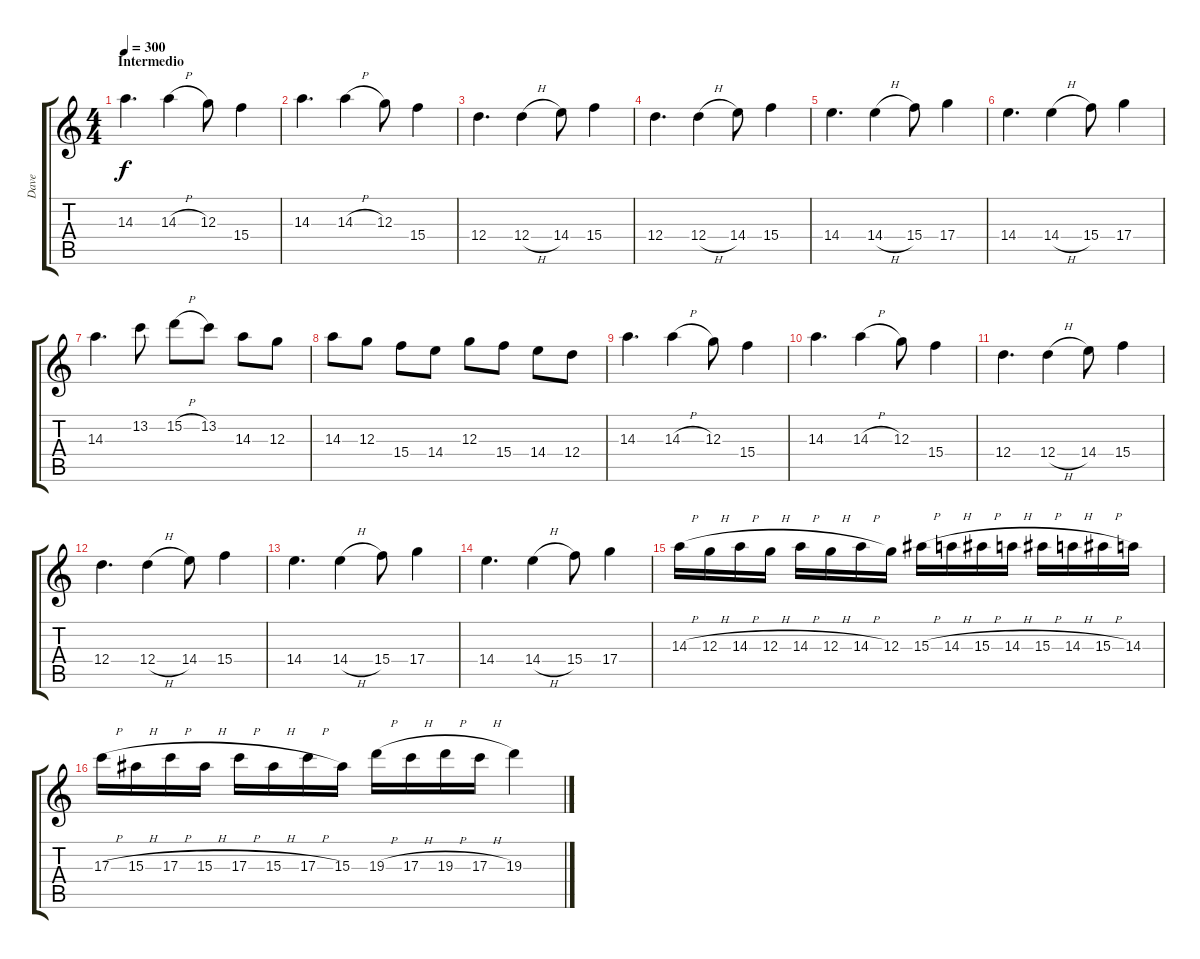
\track ("Dave" "Dave") {instrument overdrivenguitar}
\staff {score tabs}
\tuning (E4 B3 G3 D3 A2 E2) {hide}
\ts (4 4)
\section ("" "Intermedio")
\tempo 300
\clef g2
\ks c
14.3.4{d dy f} 14.3{h}.4 12.3.8 15.4.4 |
14.3.4{d} 14.3{h}.4 12.3.8 15.4.4 |
12.4.4{d} 12.4{h}.4 14.4.8 15.4.4 |
12.4.4{d} 12.4{h}.4 14.4.8 15.4.4 |
14.4.4{d} 14.4{h}.4 15.4.8 17.4.4 |
14.4.4{d} 14.4{h}.4 15.4.8 17.4.4 |
14.3.4{d} 13.2.8 15.2{h}.8 13.2.8 14.3.8 12.3.8 |
14.3.8 12.3.8 15.4.8 14.4.8 12.3.8 15.4.8 14.4.8 12.4.8 |
14.3.4{d} 14.3{h}.4 12.3.8 15.4.4 |
14.3.4{d} 14.3{h}.4 12.3.8 15.4.4 |
12.4.4{d} 12.4{h}.4 14.4.8 15.4.4 |
12.4.4{d} 12.4{h}.4 14.4.8 15.4.4 |
14.4.4{d} 14.4{h}.4 15.4.8 17.4.4 |
14.4.4{d} 14.4{h}.4 15.4.8 17.4.4 |
14.3{h}.16 12.3{h}.16 14.3{h}.16 12.3{h}.16 14.3{h}.16 12.3{h}.16 14.3{h}.16 12.3.16 15.3{h}.16 14.3{h}.16 15.3{h}.16 14.3{h}.16 15.3{h}.16 14.3{h}.16 15.3{h}.16 14.3.16 |
17.3{h}.16 15.3{h}.16 17.3{h}.16 15.3{h}.16 17.3{h}.16 15.3{h}.16 17.3{h}.16 15.3.16 19.3{h}.16 17.3{h}.16 19.3{h}.16 17.3{h}.16 19.3.4
